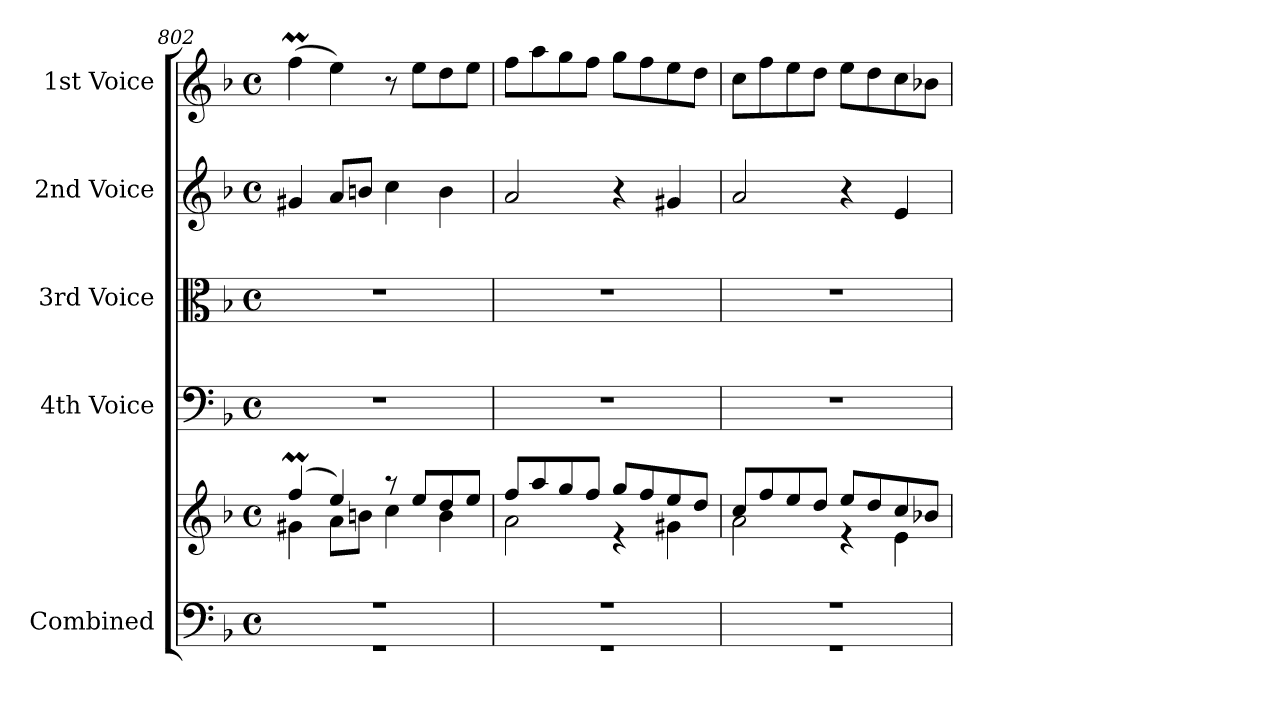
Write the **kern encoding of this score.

**kern	**kern	**kern	**kern	**kern	**kern
*part5	*part5	*part4	*part3	*part2	*part1
*staff6	*staff5	*staff4	*staff3	*staff2	*staff1
*I"Combined	*	*I"4th Voice	*I"3rd Voice	*I"2nd Voice	*I"1st Voice
*clefF4	*clefG2	*clefF4	*clefC3	*clefG2	*clefG2
*k[b-]	*k[b-]	*k[b-]	*k[b-]	*k[b-]	*k[b-]
*M4/4	*M4/4	*M4/4	*M4/4	*M4/4	*M4/4
*met(c)	*met(c)	*met(c)	*met(c)	*met(c)	*met(c)
=802	=802	=802	=802	=802	=802
*^	*^	*	*	*	*
1r	1r	(4ffM/	4g#X\	1r	1r	4g#X/	(4ffM\
.	.	4ee/)	8a\L	.	.	8a/L	4ee\)
.	.	.	8bn\J	.	.	8bn/J	.
.	.	8r	4cc\	.	.	4cc\	8r
.	.	8ee/L	.	.	.	.	8ee\L
.	.	8dd/	4b\	.	.	4b\	8dd\
.	.	8ee/J	.	.	.	.	8ee\J
=803	=803	=803	=803	=803	=803	=803	=803
1r	1r	8ff/L	2a\	1r	1r	2a/	8ff\L
.	.	8aa/	.	.	.	.	8aa\
.	.	8gg/	.	.	.	.	8gg\
.	.	8ff/J	.	.	.	.	8ff\J
.	.	8gg/L	4r	.	.	4r	8gg\L
.	.	8ff/	.	.	.	.	8ff\
.	.	8ee/	4g#X\	.	.	4g#X/	8ee\
.	.	8dd/J	.	.	.	.	8dd\J
!!LO:LB:g=z
=804	=804	=804	=804	=804	=804	=804	=804
1r	1r	8cc/L	2a\	1r	1r	2a/	8cc\L
.	.	8ff/	.	.	.	.	8ff\
.	.	8ee/	.	.	.	.	8ee\
.	.	8dd/J	.	.	.	.	8dd\J
.	.	8ee/L	4r	.	.	4r	8ee\L
.	.	8dd/	.	.	.	.	8dd\
.	.	8cc/	4e\	.	.	4e/	8cc\
.	.	8b-X/J	.	.	.	.	8b-X\J
*v	*v	*	*	*	*	*	*
*	*v	*v	*	*	*	*
=	=	=	=	=	=
*-	*-	*-	*-	*-	*-
